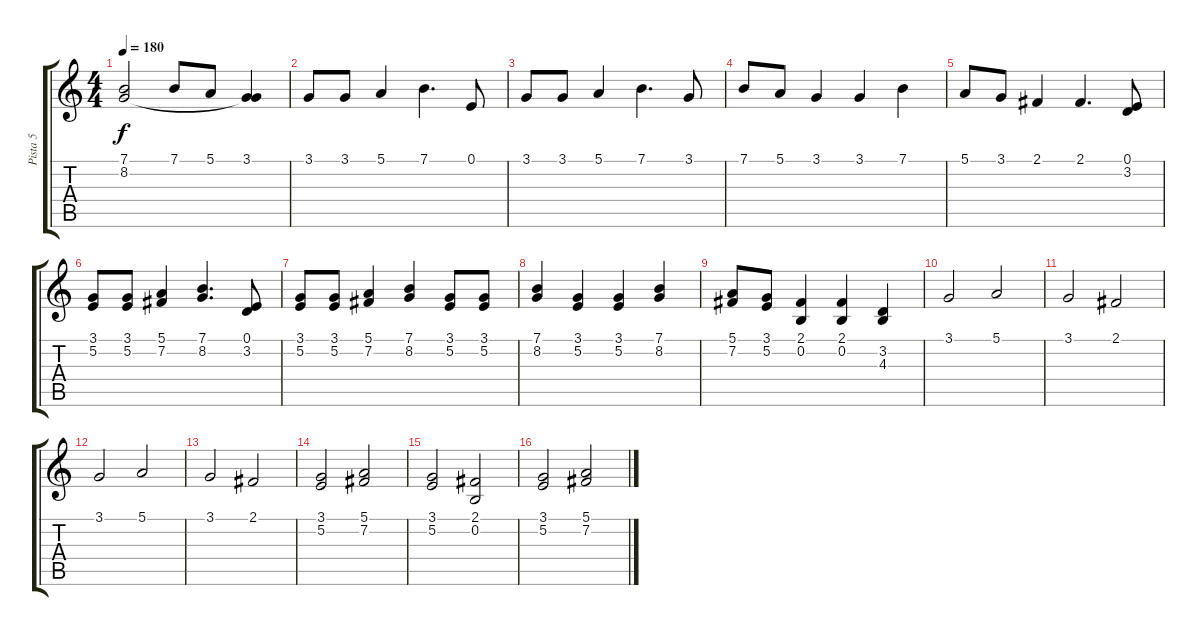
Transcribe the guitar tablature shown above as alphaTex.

\track ("Pista 5" "Pista 5") {instrument flute}
\staff {score tabs}
\tuning (E4 B3 G3 D3 A2 E2) {hide}
\ts (4 4)
\tempo 180
\clef g2
\ks c
(7.1 8.2).2{dy f} 7.1.8 5.1.8 (3.1 8.2{t}).4 |
3.1.8 3.1.8 5.1.4 7.1.4{d} 0.1.8 |
3.1.8 3.1.8 5.1.4 7.1.4{d} 3.1.8 |
7.1.8 5.1.8 3.1.4 3.1.4 7.1.4 |
5.1.8 3.1.8 2.1.4 2.1.4{d} (0.1 3.2).8 |
(3.1 5.2).8 (3.1 5.2).8 (5.1 7.2).4 (7.1 8.2).4{d} (0.1 3.2).8 |
(3.1 5.2).8 (3.1 5.2).8 (5.1 7.2).4 (7.1 8.2).4 (3.1 5.2).8 (3.1 5.2).8 |
(7.1 8.2).4 (3.1 5.2).4 (3.1 5.2).4 (7.1 8.2).4 |
(5.1 7.2).8 (3.1 5.2).8 (2.1 0.2).4 (2.1 0.2).4 (3.2 4.3).4 |
3.1.2 5.1.2 |
3.1.2 2.1.2 |
3.1.2 5.1.2 |
3.1.2 2.1.2 |
(3.1 5.2).2 (5.1 7.2).2 |
(3.1 5.2).2 (2.1 0.2).2 |
(3.1 5.2).2 (5.1 7.2).2
